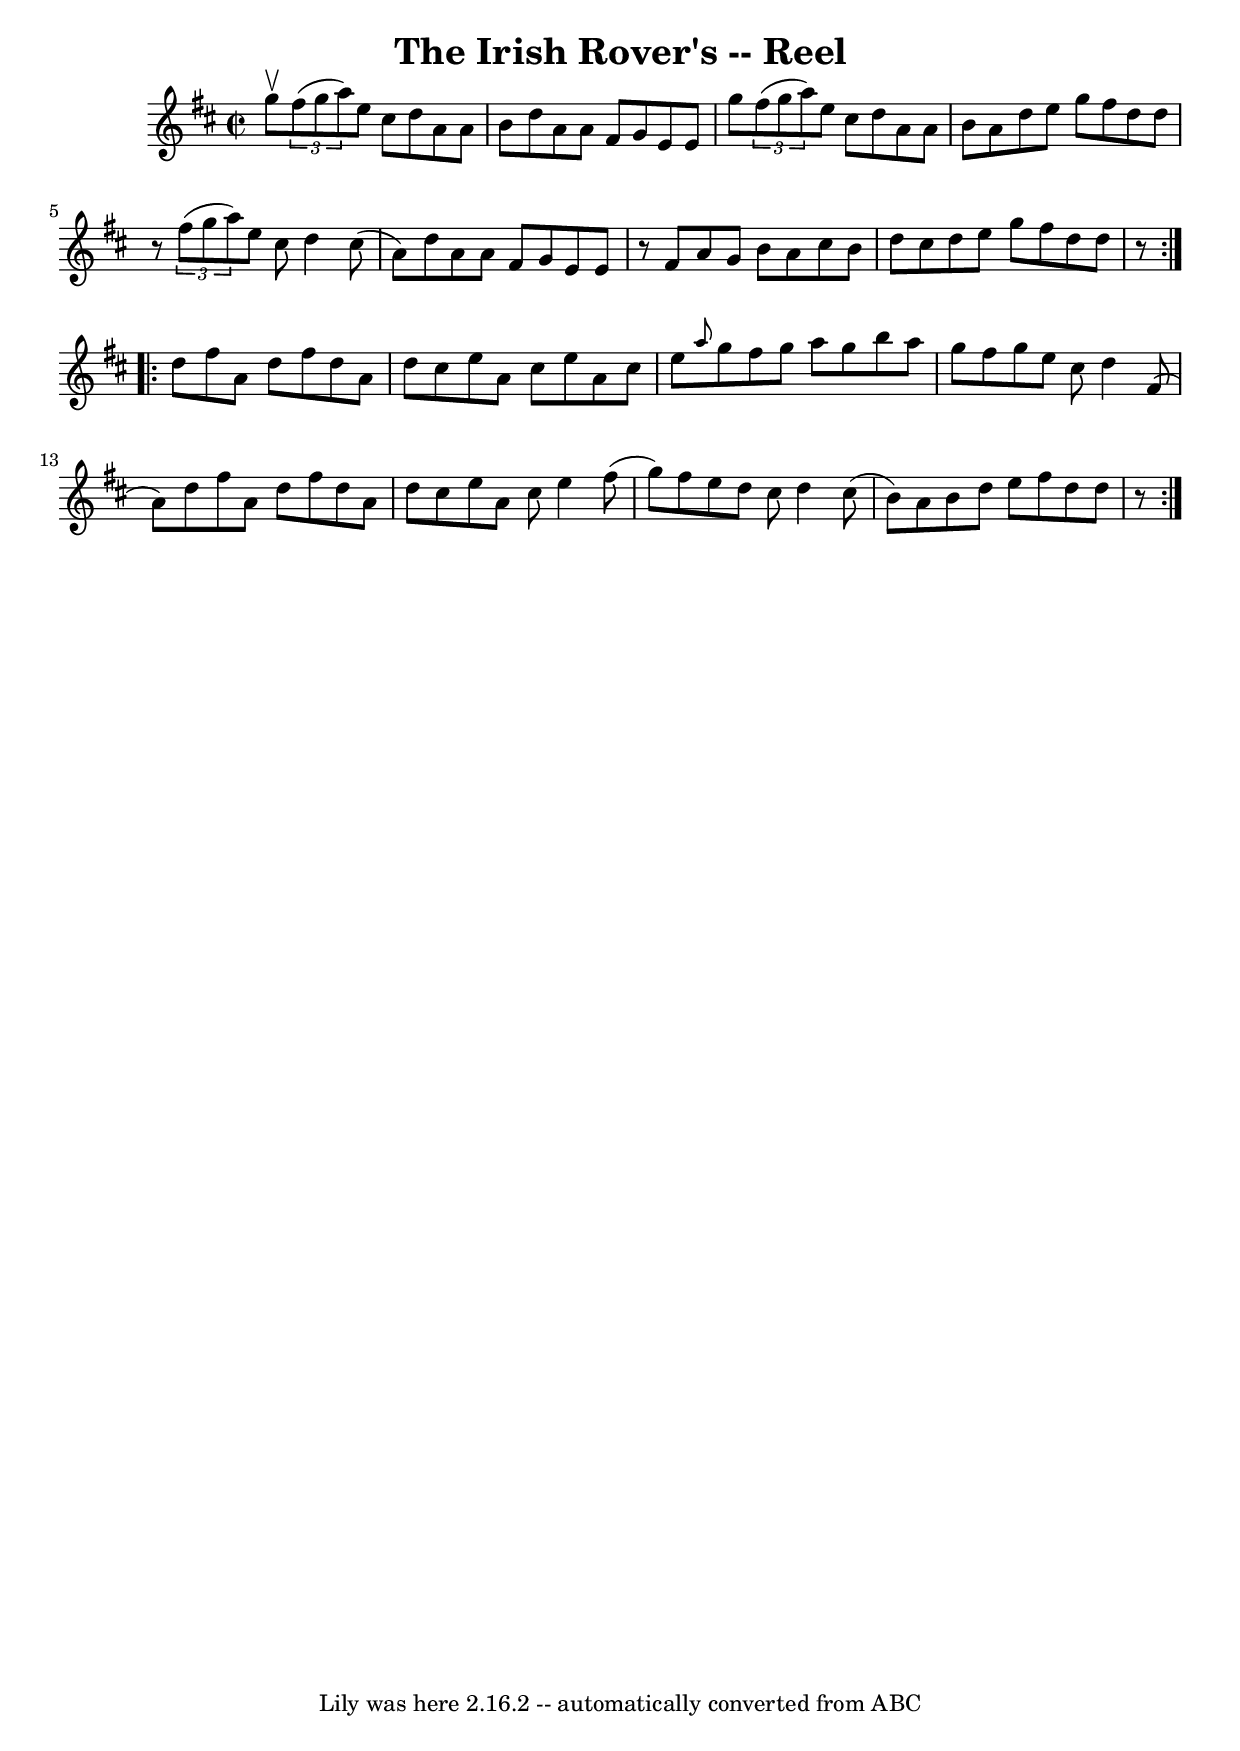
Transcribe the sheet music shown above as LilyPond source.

\version "2.16.2"
\include "Mammoth.ily"
\header {
  %% book = "Ryan's Mammoth Collection"
  crossRefNumber = "1"
  footnotes = "\\\\235"
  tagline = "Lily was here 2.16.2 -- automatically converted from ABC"
  title = "The Irish Rover's -- Reel"

}
voicedefault =  {



  \repeat volta 2 {

    \override Staff.TimeSignature #'style = #'C
    \time 2/2 
    \key d \major     g''8^\upbow  |
    \times 2/3 { fis''8 (
		 g''8 a''8)  	       } e''8 cis''8 d''8 a'8 a'8 b'8     |
         d''8 a'8 a'8 fis'8 g'8 e'8 e'8 g''8     |
    
    \times 2/3 { fis''8 (g''8 a''8) 
	       } e''8 cis''8 d''8 a'8         a'8 b'8     |
    a'8 d''8 e''8 g''8 fis''8 d''8 d''8       r8    |
    \times 2/3 { fis''8 (g''8 a''8) 
	       } e''8         cis''8 d''4 cis''8 (a'8)    |
    d''8 a'8 a'8 fis'8        g'8 e'8 e'8    r8    |
    fis'8 a'8 g'8 b'8 a'8         cis''8 b'8 d''8     |
    cis''8 d''8 e''8 g''8 fis''8    
    d''8 d''8    r8 
  }     
  \repeat volta 2 {
    d''8 fis''8 a'8 d''8         fis''8 d''8 a'8 d''8     |
    cis''8 e''8 a'8 cis''8         e''8 a'8 cis''8 e''8     |
    \grace { a''8  
	   } g''8 fis''8       g''8 a''8 g''8 b''8 a''8 g''8     |
    fis''8 g''8         e''8 cis''8 d''4 fis'8 (a'8)    |
    d''8 fis''8         a'8 d''8 fis''8 d''8 a'8 d''8     |
    cis''8 e''8         a'8 cis''8 e''4 fis''8 (g''8)    |
    fis''8 e''8         d''8 cis''8 d''4 cis''8 (b'8)    |
    a'8 b'8 d''8    
    e''8 fis''8 d''8 d''8    r8 
  }   

}

\score{
  <<

    \context Staff="default"
    {
      \voicedefault 
      
    }

  >>
  \layout {
    
  }
  \midi {
  }

}
